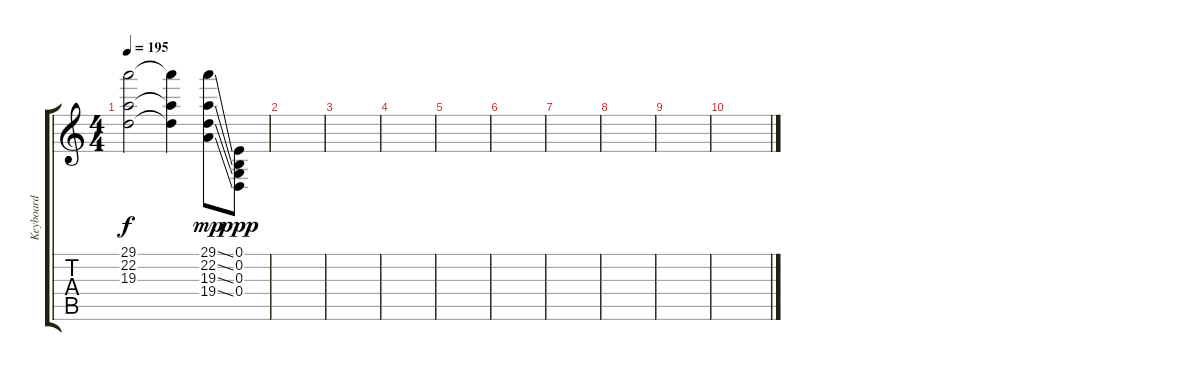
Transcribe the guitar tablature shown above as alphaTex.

\track ("Keyboard" "Keyboard") {instrument pad2warm}
\staff {score tabs}
\tuning (E4 B3 G3 D3 A2 E2) {hide}
\ts (4 4)
\tempo 195
\clef g2
\ks c
(29.1{t} 22.2{t} 19.3{t}).2{dy f} (29.1{t} 22.2{t} 19.3{t}).4 (29.1{ss} 22.2{ss} 19.3{ss} 19.4{ss}).8{dy mp} (0.1 0.2 0.3 0.4).8{dy ppp} |
\section ("" "")
|
|
|
|
|
|
|
|
\section ("" "")
